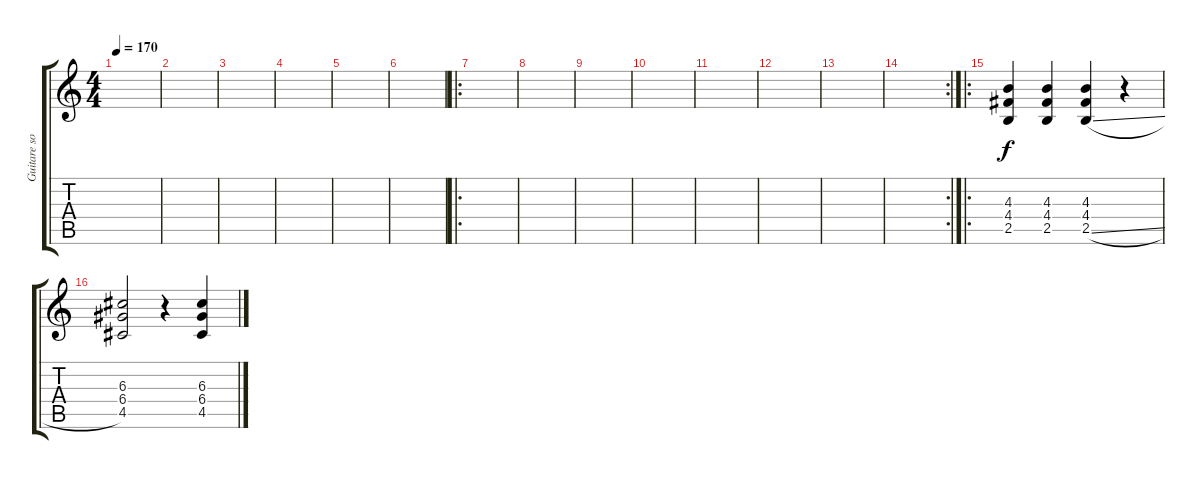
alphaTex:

\track ("Guitare solo" "Guitare so") {instrument overdrivenguitar}
\staff {score tabs}
\tuning (E4 B3 G3 D3 A2 E2) {hide}
\ts (4 4)
\tempo 170
\clef g2
\ks c
|
|
|
|
|
|
\ro
|
|
|
|
|
|
|
\rc 2
|
\ro
(4.3 4.4 2.5).4 (4.3 4.4 2.5).4 (4.3 4.4 2.5{sl}).4 r.4 |
(6.3 6.4 4.5).2 r.4 (6.3 6.4 4.5).4
